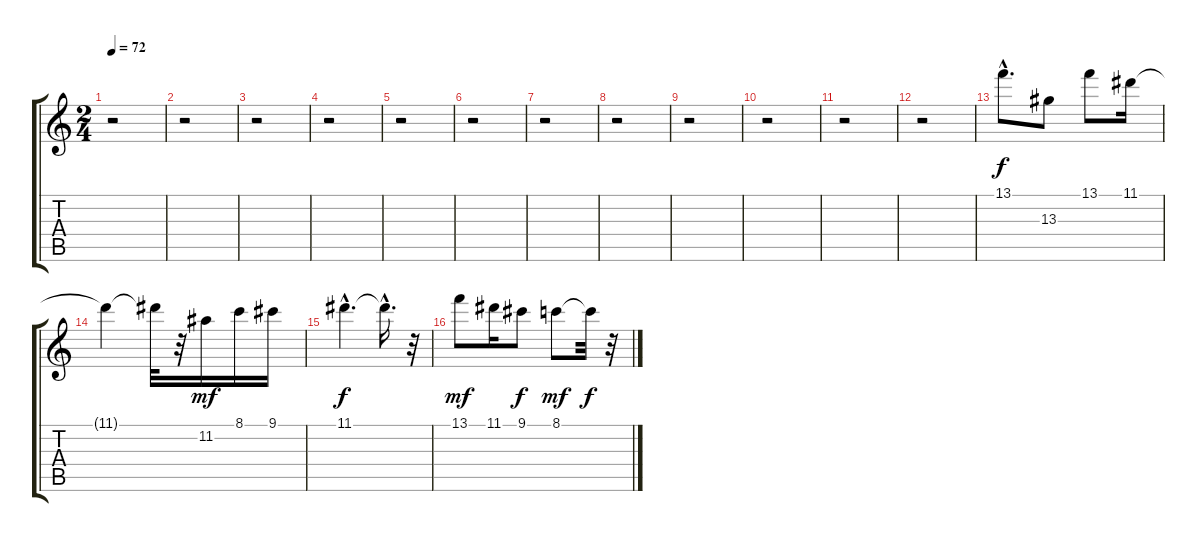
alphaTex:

\track "" {instrument distortionguitar}
\staff {score tabs}
\tuning (E4 B3 G3 D3 A2 E2) {hide}
\ts (2 4)
\tempo 72
\clef g2
\ks c
r.2{dy f} |
r.2 |
r.2 |
r.2 |
r.2 |
r.2 |
r.2 |
r.2 |
r.2 |
r.2 |
r.2 |
r.2 |
13.1{hac}.8{d} 13.3.8 13.1.8 11.1.16 |
11.1{t}.4 11.1{t}.32 r.32 11.2.16{dy mf} 8.1.16 9.1.16 |
11.1{hac}.4{d dy f} 11.1{hac t}.16{d} r.32 |
13.1.8{dy mf} 11.1.16 9.1.8{dy f} 8.1.8{dy mf} 8.1{t}.32{dy f} r.32
